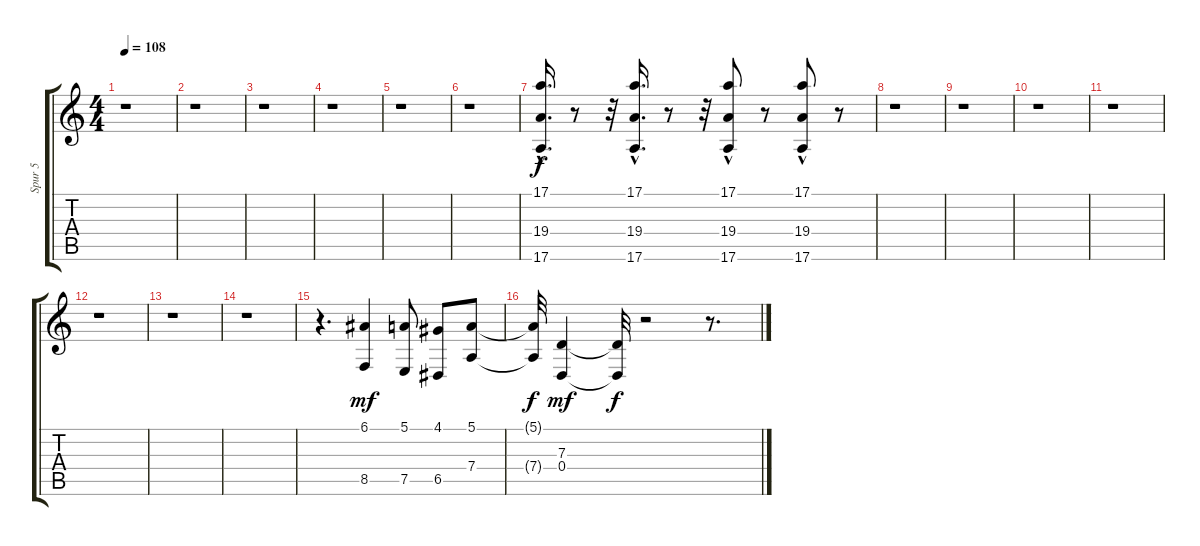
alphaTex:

\track ("Spur 5" "Spur 5") {instrument brasssection}
\staff {score tabs}
\tuning (E4 B3 G3 D3 A2 E2) {hide}
\ts (4 4)
\tempo 108
\clef g2
\ks c
r.1{dy mp} |
r.1 |
r.1 |
r.1 |
r.1 |
r.1 |
(17.1{hac} 19.4{hac} 17.6{hac}).16{d dy f} r.8 r.32 (17.1{hac} 19.4{hac} 17.6{hac}).16{d} r.8 r.32 (17.1 19.4 17.6{hac}).8 r.8 (17.1 19.4 17.6{hac}).8 r.8 |
r.1 |
r.1 |
r.1 |
r.1 |
r.1 |
r.1 |
r.1 |
r.4{d} (6.1 8.5).4{dy mf} (5.1 7.5).8 (4.1 6.5).8 (5.1 7.4).8 |
(5.1{t} 7.4{t}).32{dy f} (7.3 0.4).4{dy mf} (7.3{t} 0.4{t}).32{dy f} r.2 r.8{d}
